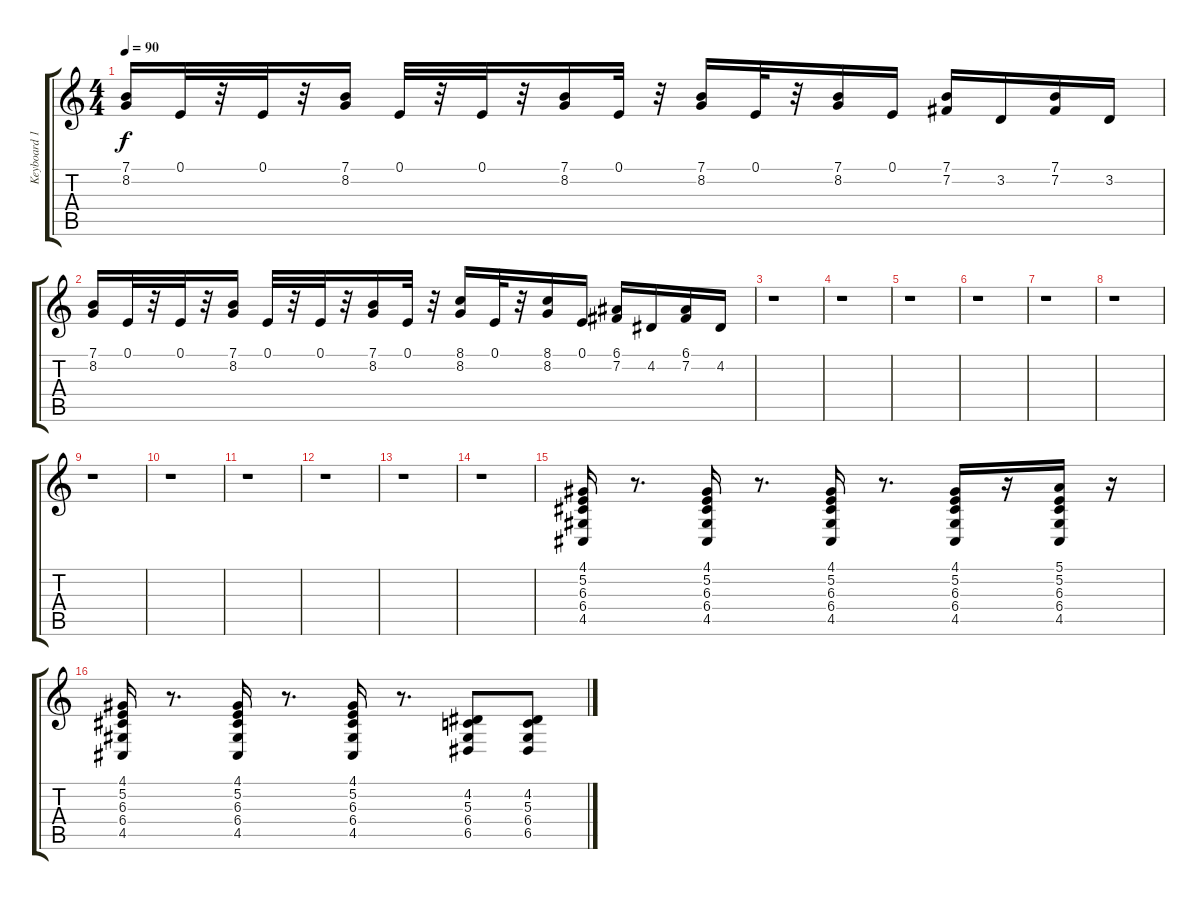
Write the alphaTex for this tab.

\track ("Keyboard 1." "Keyboard 1") {instrument stringensemble1}
\staff {score tabs}
\tuning (E4 B3 G3 D3 A2 E2) {hide}
\ts (4 4)
\tempo 90
\clef g2
\ks c
(7.1 8.2).16{dy f} 0.1.32 r.32 0.1.32 r.32 (7.1 8.2).16 0.1.32 r.32 0.1.32 r.32 (7.1 8.2).16 0.1.32 r.32 (7.1 8.2).16 0.1.32 r.32 (7.1 8.2).16 0.1.16 (7.1 7.2).16 3.2.16 (7.1 7.2).16 3.2.16 |
(7.1 8.2).16 0.1.32 r.32 0.1.32 r.32 (7.1 8.2).16 0.1.32 r.32 0.1.32 r.32 (7.1 8.2).16 0.1.32 r.32 (8.1 8.2).16 0.1.32 r.32 (8.1 8.2).16 0.1.16 (6.1 7.2).16 4.2.16 (6.1 7.2).16 4.2.16 |
r.1 |
r.1 |
r.1 |
r.1 |
r.1 |
r.1 |
r.1 |
r.1 |
r.1 |
r.1 |
r.1 |
r.1 |
(4.1 5.2 6.3 6.4 4.5).16 r.8{d} (4.1 5.2 6.3 6.4 4.5).16 r.8{d} (4.1 5.2 6.3 6.4 4.5).16 r.8{d} (4.1 5.2 6.3 6.4 4.5).16 r.16 (5.1 5.2 6.3 6.4 4.5).16 r.16 |
(4.1 5.2 6.3 6.4 4.5).16 r.8{d} (4.1 5.2 6.3 6.4 4.5).16 r.8{d} (4.1 5.2 6.3 6.4 4.5).16 r.8{d} (4.2 5.3 6.4 6.5).8 (4.2 5.3 6.4 6.5).8
